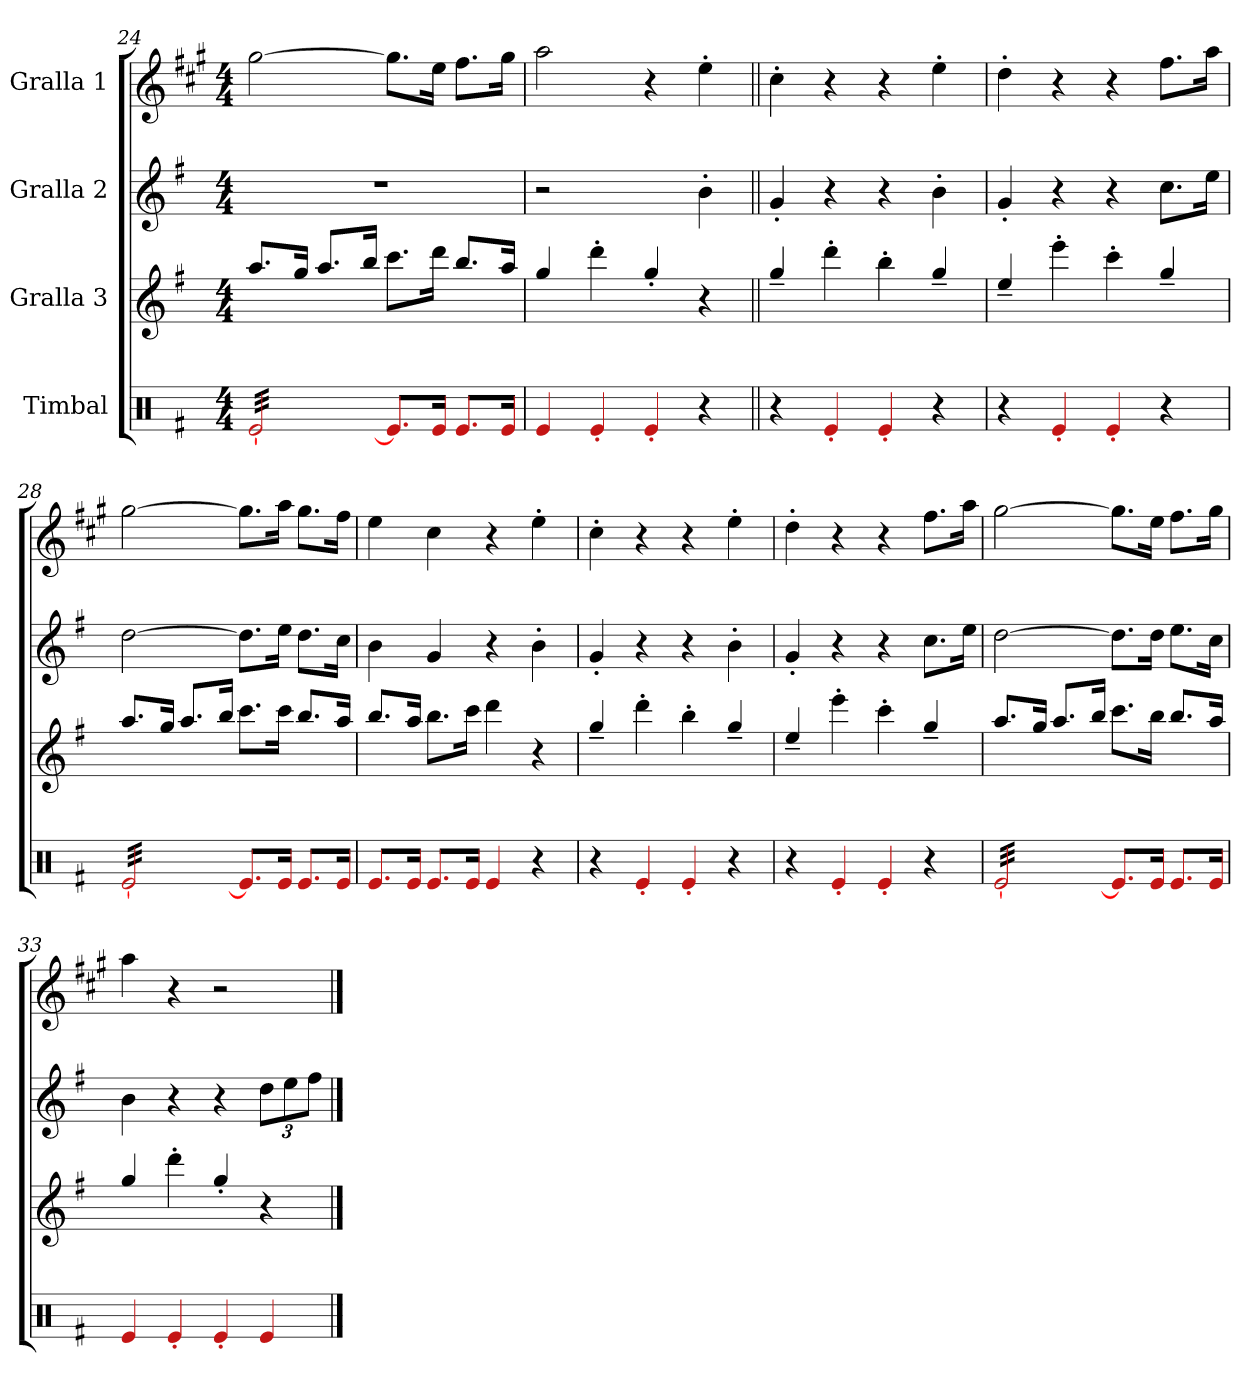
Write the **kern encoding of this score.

**kern	**kern	**kern	**kern
*part4	*part3	*part2	*part1
*staff4	*staff3	*staff2	*staff1
*I"Timbal	*I"Gralla 3	*I"Gralla 2	*I"Gralla 1
*clefX	*clefG2	*clefG2	*clefG2
*	*ITrd8c14	*	*ITrd1c2
*k[f#]	*k[f#]	*k[f#]	*k[f#]
*M4/4	*M4/4	*M4/4	*M4/4
=24	=24	=24	=24
*tremolo	*	*	*
[32e/LLL	8.a/L	1r	[2ff#\
32e/	.	.	.
32e/	.	.	.
32e/	.	.	.
32e/	.	.	.
32e/	.	.	.
32e/	16g/Jk	.	.
32e/	.	.	.
32e/	8.a/L	.	.
32e/	.	.	.
32e/	.	.	.
32e/	.	.	.
32e/	.	.	.
32e/	.	.	.
32e/	16b/Jk	.	.
32e/JJJ	.	.	.
*Xtremolo	*	*	*
8.e/L]	8.cc\L	.	8.ff#\L]
16e/Jk	16dd\Jk	.	16dd\Jk
8.e/L	8.b/L	.	8.ee\L
16e/Jk	16a/Jk	.	16ff#\Jk
=25	=25	=25	=25
4e/	4g/	2r	2gg\
4e'/	4dd'\	.	.
4e'/	4g'/	4ryy	4r
4r	4r	4b'\	4dd'\
=26||	=26||	=26||	=26||
4r	4g~/	4g'/	4b'\
4e'/	4dd'\	4r	4r
4e'/	4b'\	4r	4r
4r	4g~/	4b'\	4dd'\
=27	=27	=27	=27
4r	4e~/	4g'/	4cc'\
4e'/	4ee'\	4r	4r
4e'/	4cc'\	4r	4r
4r	4g~/	8.cc\L	8.ee\L
.	.	16ee\Jk	16gg\Jk
!!LO:LB:g=z
=28	=28	=28	=28
*tremolo	*	*	*
[32e/LLL	8.a/L	[2dd\	[2ff#\
32e/	.	.	.
32e/	.	.	.
32e/	.	.	.
32e/	.	.	.
32e/	.	.	.
32e/	16g/Jk	.	.
32e/	.	.	.
32e/	8.a/L	.	.
32e/	.	.	.
32e/	.	.	.
32e/	.	.	.
32e/	.	.	.
32e/	.	.	.
32e/	16b/Jk	.	.
32e/JJJ	.	.	.
*Xtremolo	*	*	*
8.e/L]	8.cc\L	8.dd\L]	8.ff#\L]
16e/Jk	16cc\Jk	16ee\Jk	16gg\Jk
8.e/L	8.b/L	8.dd\L	8.ff#\L
16e/Jk	16a/Jk	16cc\Jk	16ee\Jk
=29	=29	=29	=29
8.e/L	8.b/L	4b\	4dd\
16e/Jk	16a/Jk	.	.
8.e/L	8.b\L	4g/	4b\
16e/Jk	16cc\Jk	.	.
4e/	4dd\	4r	4r
4r	4r	4b'\	4dd'\
=30	=30	=30	=30
4r	4g~/	4g'/	4b'\
4e'/	4dd'\	4r	4r
4e'/	4b'\	4r	4r
4r	4g~/	4b'\	4dd'\
=31	=31	=31	=31
4r	4e~/	4g'/	4cc'\
4e'/	4ee'\	4r	4r
4e'/	4cc'\	4r	4r
4r	4g~/	8.cc\L	8.ee\L
.	.	16ee\Jk	16gg\Jk
=32	=32	=32	=32
*tremolo	*	*	*
[32e/LLL	8.a/L	[2dd\	[2ff#\
32e/	.	.	.
32e/	.	.	.
32e/	.	.	.
32e/	.	.	.
32e/	.	.	.
32e/	16g/Jk	.	.
32e/	.	.	.
32e/	8.a/L	.	.
32e/	.	.	.
32e/	.	.	.
32e/	.	.	.
32e/	.	.	.
32e/	.	.	.
32e/	16b/Jk	.	.
32e/JJJ	.	.	.
*Xtremolo	*	*	*
8.e/L]	8.cc\L	8.dd\L]	8.ff#\L]
16e/Jk	16b\Jk	16dd\Jk	16dd\Jk
8.e/L	8.b/L	8.ee\L	8.ee\L
16e/Jk	16a/Jk	16cc\Jk	16ff#\Jk
!!LO:PB:g=z
=33	=33	=33	=33
4e/	4g/	4b\	4gg\
4e'/	4dd'\	4r	4r
4e'/	4g'/	4r	2r
*	*	*Xbrackettup	*
4e/	4r	12dd\L	.
.	.	12ee\	.
.	.	12ff#\J	.
==	==	==	==
*-	*-	*-	*-
